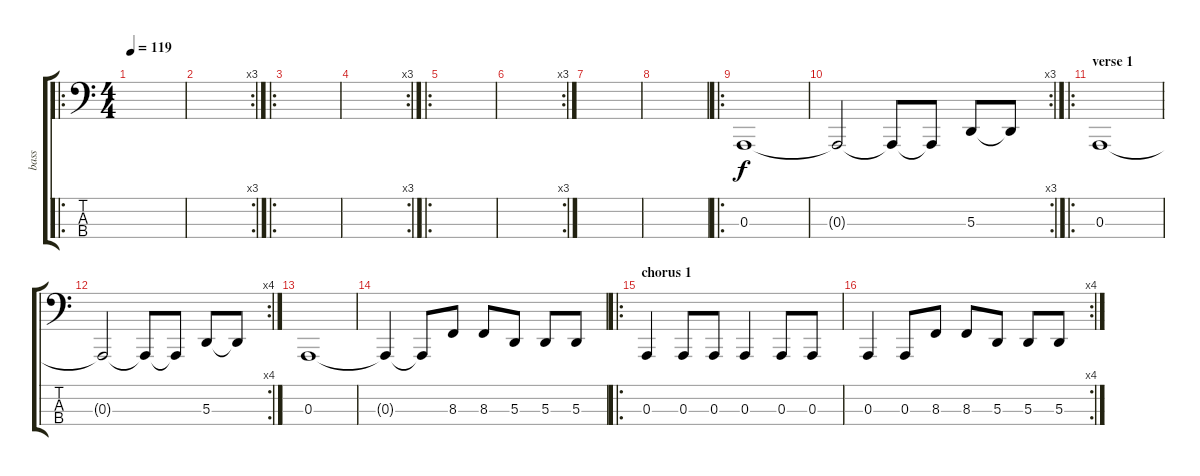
\track ("bass" "bass") {instrument lead8bassandlead}
\staff {score tabs}
\tuning (G2 D2 A1 E1) {hide}
\ro
\ts (4 4)
\tempo 119
\clef f4
\ks c
|
\rc 3
|
\ro
|
\rc 3
|
\ro
|
\rc 3
|
|
|
\ro
0.3.1 |
\rc 3
0.3{t}.2 0.3{t}.8 0.3{t}.8 5.3.8 5.3{t}.8 |
\ro
\section ("" "verse 1")
0.3.1 |
\rc 4
0.3{t}.2 0.3{t}.8 0.3{t}.8 5.3.8 5.3{t}.8 |
0.3.1 |
0.3{t}.4 0.3{t}.8 8.3.8 8.3.8 5.3.8 5.3.8 5.3.8 |
\ro
\section ("" "chorus 1")
0.3.4 0.3.8 0.3.8 0.3.4 0.3.8 0.3.8 |
\rc 4
0.3.4 0.3.8 8.3.8 8.3.8 5.3.8 5.3.8 5.3.8
